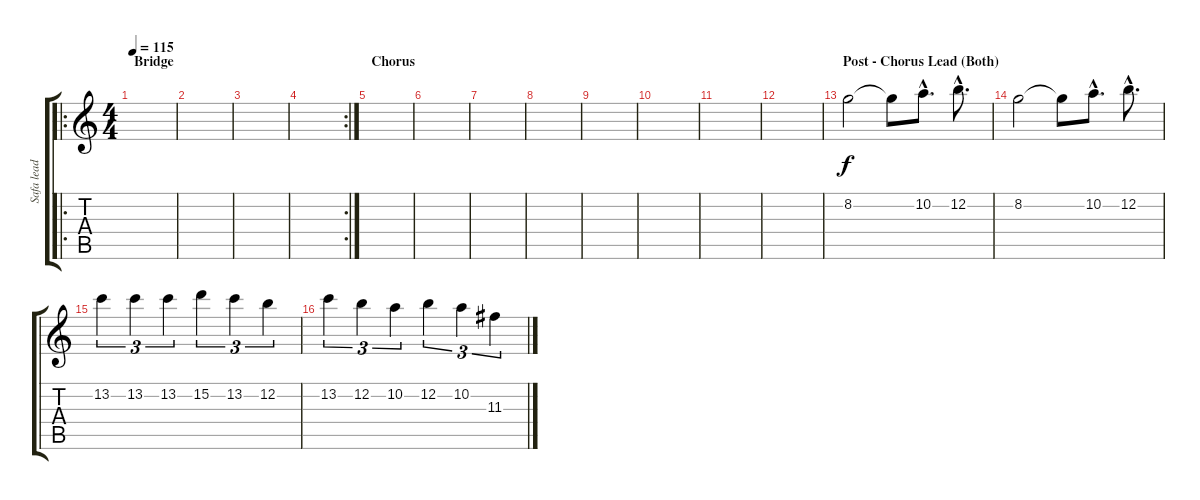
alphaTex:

\track ("Safa lead" "Safa lead") {instrument distortionguitar}
\staff {score tabs}
\tuning (E4 B3 G3 D3 A2 E2) {hide}
\ro
\ts (4 4)
\section ("" "Bridge")
\tempo 115
\clef g2
\ks c
|
|
|
\rc 2
|
\section ("" "Chorus")
|
|
|
|
|
|
|
|
\section ("" "Post - Chorus Lead (Both)")
8.2.2{dy f} 8.2{t}.8 10.2{hac}.8{d} 12.2{hac}.8{d} |
8.2.2 8.2{t}.8 10.2{hac}.8{d} 12.2{hac}.8{d} |
13.2.4{tu (3 2)} 13.2.4{tu (3 2)} 13.2.4{tu (3 2)} 15.2.4{tu (3 2)} 13.2.4{tu (3 2)} 12.2.4{tu (3 2)} |
13.2.4{tu (3 2)} 12.2.4{tu (3 2)} 10.2.4{tu (3 2)} 12.2.4{tu (3 2)} 10.2.4{tu (3 2)} 11.3.4{tu (3 2)}
